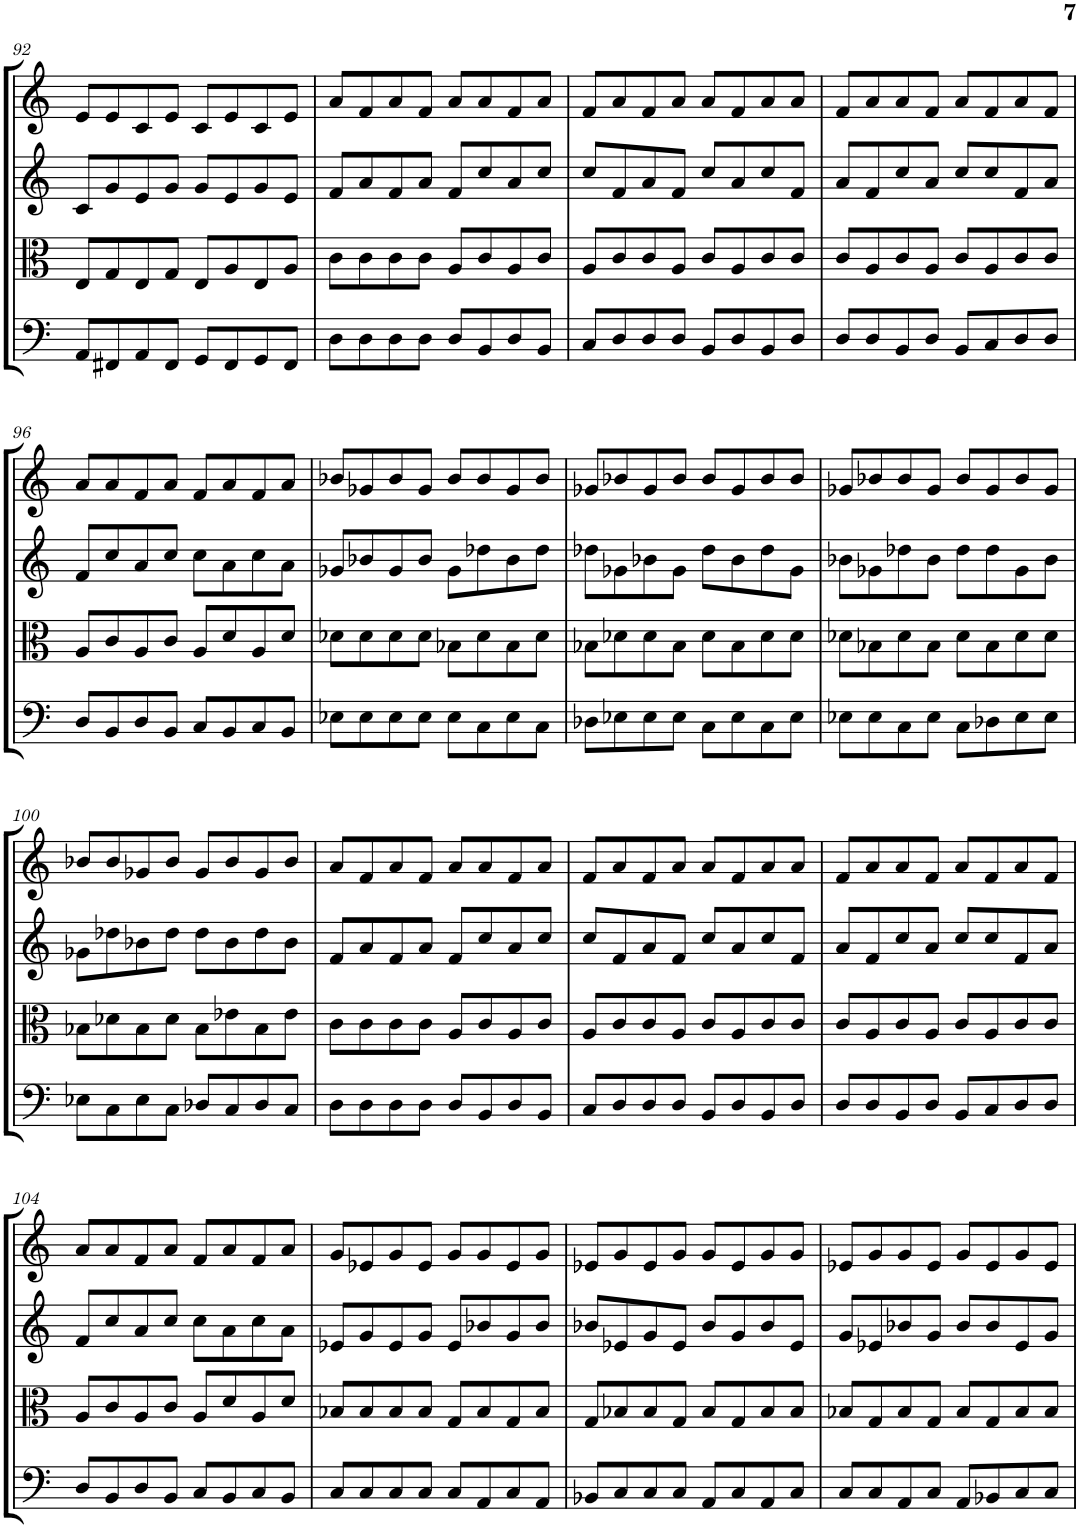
**kern	**kern	**kern	**kern
*part4	*part3	*part2	*part1
*staff4	*staff3	*staff2	*staff1
*I"Violoncello	*I"Viola	*I"Violin II	*I"Violin I
*I'Vc	*I'Vla	*I'Vln	*I'Vln
!!LO:PB:g=z
*clefF4	*clefC3	*clefG2	*clefG2
*k[]	*k[]	*k[]	*k[]
*M4/4	*M4/4	*M4/4	*M4/4
=92	=92	=92	=92
8AA/L	8E/L	8c/L	8e/L
8FF#X/	8G/	8g/	8e/
8AA/	8E/	8e/	8c/
8FF#/J	8G/J	8g/J	8e/J
8GG/L	8E/L	8g/L	8c/L
8FF#/	8A/	8e/	8e/
8GG/	8E/	8g/	8c/
8FF#/J	8A/J	8e/J	8e/J
=93	=93	=93	=93
8D\L	8c\L	8f/L	8a/L
8D\	8c\	8a/	8f/
8D\	8c\	8f/	8a/
8D\J	8c\J	8a/J	8f/J
8D/L	8A/L	8f/L	8a/L
8BB/	8c/	8cc/	8a/
8D/	8A/	8a/	8f/
8BB/J	8c/J	8cc/J	8a/J
=94	=94	=94	=94
8C/L	8A/L	8cc/L	8f/L
8D/	8c/	8f/	8a/
8D/	8c/	8a/	8f/
8D/J	8A/J	8f/J	8a/J
8BB/L	8c/L	8cc/L	8a/L
8D/	8A/	8a/	8f/
8BB/	8c/	8cc/	8a/
8D/J	8c/J	8f/J	8a/J
=95	=95	=95	=95
8D/L	8c/L	8a/L	8f/L
8D/	8A/	8f/	8a/
8BB/	8c/	8cc/	8a/
8D/J	8A/J	8a/J	8f/J
8BB/L	8c/L	8cc/L	8a/L
8C/	8A/	8cc/	8f/
8D/	8c/	8f/	8a/
8D/J	8c/J	8a/J	8f/J
!!LO:LB:g=z
=96	=96	=96	=96
8D/L	8A/L	8f/L	8a/L
8BB/	8c/	8cc/	8a/
8D/	8A/	8a/	8f/
8BB/J	8c/J	8cc/J	8a/J
8C/L	8A/L	8cc\L	8f/L
8BB/	8d/	8a\	8a/
8C/	8A/	8cc\	8f/
8BB/J	8d/J	8a\J	8a/J
=97	=97	=97	=97
8E-X\L	8d-X\L	8g-X/L	8b-X/L
8E-\	8d-\	8b-X/	8g-X/
8E-\	8d-\	8g-/	8b-/
8E-\J	8d-\J	8b-/J	8g-/J
8E-\L	8B-X\L	8g-\L	8b-/L
8C\	8d-\	8dd-X\	8b-/
8E-\	8B-\	8b-\	8g-/
8C\J	8d-\J	8dd-\J	8b-/J
=98	=98	=98	=98
8D-X\L	8B-X\L	8dd-X\L	8g-X/L
8E-X\	8d-X\	8g-X\	8b-X/
8E-\	8d-\	8b-X\	8g-/
8E-\J	8B-\J	8g-\J	8b-/J
8C\L	8d-\L	8dd-\L	8b-/L
8E-\	8B-\	8b-\	8g-/
8C\	8d-\	8dd-\	8b-/
8E-\J	8d-\J	8g-\J	8b-/J
=99	=99	=99	=99
8E-X\L	8d-X\L	8b-X\L	8g-X/L
8E-\	8B-X\	8g-X\	8b-X/
8C\	8d-\	8dd-X\	8b-/
8E-\J	8B-\J	8b-\J	8g-/J
8C\L	8d-\L	8dd-\L	8b-/L
8D-X\	8B-\	8dd-\	8g-/
8E-\	8d-\	8g-\	8b-/
8E-\J	8d-\J	8b-\J	8g-/J
!!LO:LB:g=z
=100	=100	=100	=100
8E-X\L	8B-X\L	8g-X\L	8b-X/L
8C\	8d-X\	8dd-X\	8b-/
8E-\	8B-\	8b-X\	8g-X/
8C\J	8d-\J	8dd-\J	8b-/J
8D-X/L	8B-\L	8dd-\L	8g-/L
8C/	8e-X\	8b-\	8b-/
8D-/	8B-\	8dd-\	8g-/
8C/J	8e-\J	8b-\J	8b-/J
=101	=101	=101	=101
8D\L	8c\L	8f/L	8a/L
8D\	8c\	8a/	8f/
8D\	8c\	8f/	8a/
8D\J	8c\J	8a/J	8f/J
8D/L	8A/L	8f/L	8a/L
8BB/	8c/	8cc/	8a/
8D/	8A/	8a/	8f/
8BB/J	8c/J	8cc/J	8a/J
=102	=102	=102	=102
8C/L	8A/L	8cc/L	8f/L
8D/	8c/	8f/	8a/
8D/	8c/	8a/	8f/
8D/J	8A/J	8f/J	8a/J
8BB/L	8c/L	8cc/L	8a/L
8D/	8A/	8a/	8f/
8BB/	8c/	8cc/	8a/
8D/J	8c/J	8f/J	8a/J
=103	=103	=103	=103
8D/L	8c/L	8a/L	8f/L
8D/	8A/	8f/	8a/
8BB/	8c/	8cc/	8a/
8D/J	8A/J	8a/J	8f/J
8BB/L	8c/L	8cc/L	8a/L
8C/	8A/	8cc/	8f/
8D/	8c/	8f/	8a/
8D/J	8c/J	8a/J	8f/J
!!LO:LB:g=z
=104	=104	=104	=104
8D/L	8A/L	8f/L	8a/L
8BB/	8c/	8cc/	8a/
8D/	8A/	8a/	8f/
8BB/J	8c/J	8cc/J	8a/J
8C/L	8A/L	8cc\L	8f/L
8BB/	8d/	8a\	8a/
8C/	8A/	8cc\	8f/
8BB/J	8d/J	8a\J	8a/J
=105	=105	=105	=105
8C/L	8B-X/L	8e-X/L	8g/L
8C/	8B-/	8g/	8e-X/
8C/	8B-/	8e-/	8g/
8C/J	8B-/J	8g/J	8e-/J
8C/L	8G/L	8e-/L	8g/L
8AA/	8B-/	8b-X/	8g/
8C/	8G/	8g/	8e-/
8AA/J	8B-/J	8b-/J	8g/J
=106	=106	=106	=106
8BB-X/L	8G/L	8b-X/L	8e-X/L
8C/	8B-X/	8e-X/	8g/
8C/	8B-/	8g/	8e-/
8C/J	8G/J	8e-/J	8g/J
8AA/L	8B-/L	8b-/L	8g/L
8C/	8G/	8g/	8e-/
8AA/	8B-/	8b-/	8g/
8C/J	8B-/J	8e-/J	8g/J
=107	=107	=107	=107
8C/L	8B-X/L	8g/L	8e-X/L
8C/	8G/	8e-X/	8g/
8AA/	8B-/	8b-X/	8g/
8C/J	8G/J	8g/J	8e-/J
8AA/L	8B-/L	8b-/L	8g/L
8BB-X/	8G/	8b-/	8e-/
8C/	8B-/	8e-/	8g/
8C/J	8B-/J	8g/J	8e-/J
=	=	=	=
*-	*-	*-	*-
